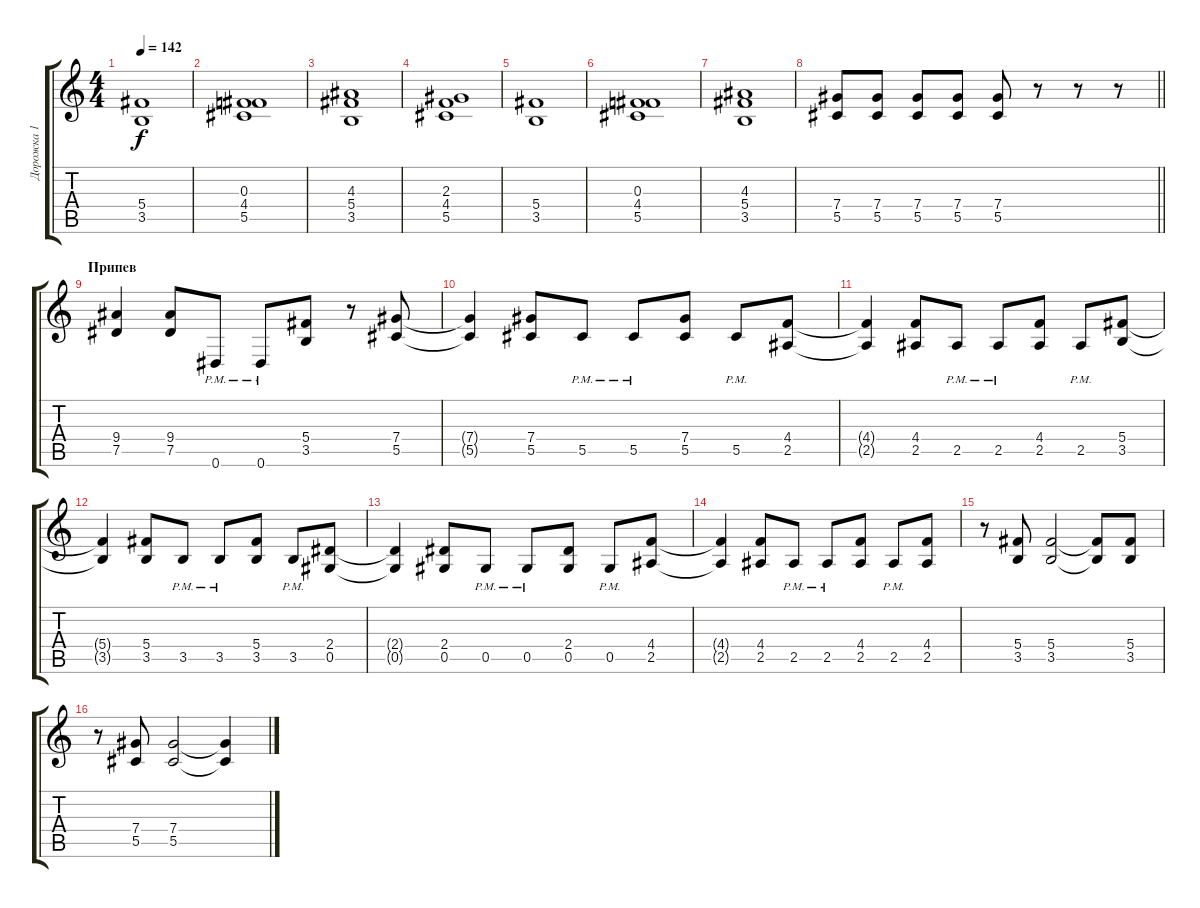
\track ("Дорожка 1" "Дорожка 1") {instrument overdrivenguitar}
\staff {score tabs}
\tuning (Eb4 Bb3 Gb3 Db3 Ab2 Eb2) {hide}
\ts (4 4)
\tempo 142
\clef g2
\ks c
(5.4 3.5).1{dy f} |
(0.3 4.4 5.5).1 |
(4.3 5.4 3.5).1 |
(2.3 4.4 5.5).1 |
(5.4 3.5).1 |
(0.3 4.4 5.5).1 |
(4.3 5.4 3.5).1 |
\barLineRight lightlight
(7.4 5.5).8 (7.4 5.5).8 (7.4 5.5).8 (7.4 5.5).8 (7.4 5.5).8 r.8 r.8 r.8 |
\section ("" "Припев")
(9.4 7.5).4 (9.4 7.5).8 0.6{pm}.8 0.6{pm}.8 (5.4 3.5).8 r.8 (7.4 5.5).8 |
(7.4{t} 5.5{t}).4 (7.4 5.5).8 5.5{pm}.8 5.5{pm}.8 (7.4 5.5).8 5.5{pm}.8 (4.4 2.5).8 |
(4.4{t} 2.5{t}).4 (4.4 2.5).8 2.5{pm}.8 2.5{pm}.8 (4.4 2.5).8 2.5{pm}.8 (5.4 3.5).8 |
(5.4{t} 3.5{t}).4 (5.4 3.5).8 3.5{pm}.8 3.5{pm}.8 (5.4 3.5).8 3.5{pm}.8 (2.4 0.5).8 |
(2.4{t} 0.5{t}).4 (2.4 0.5).8 0.5{pm}.8 0.5{pm}.8 (2.4 0.5).8 0.5{pm}.8 (4.4 2.5).8 |
(4.4{t} 2.5{t}).4 (4.4 2.5).8 2.5{pm}.8 2.5{pm}.8 (4.4 2.5).8 2.5{pm}.8 (4.4 2.5).8 |
r.8 (5.4 3.5).8 (5.4 3.5).2 (5.4{t} 3.5{t}).8 (5.4 3.5).8 |
r.8 (7.4 5.5).8 (7.4 5.5).2 (7.4{t} 5.5{t}).4
